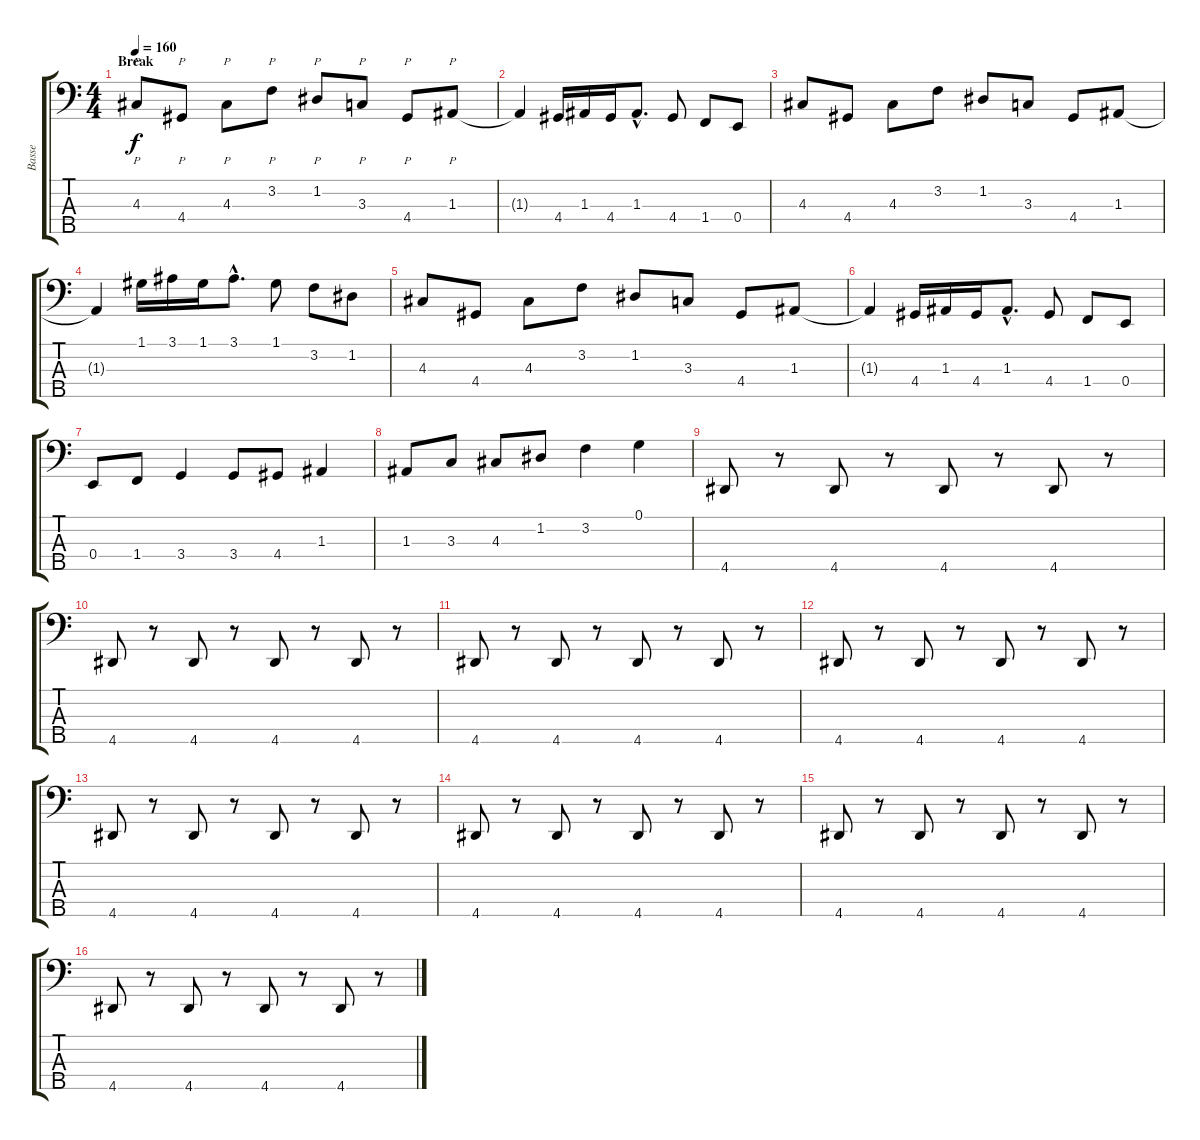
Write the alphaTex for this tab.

\track ("Basse" "Basse") {instrument electricbassfinger}
\staff {score tabs}
\tuning (G2 D2 A1 E1 B0) {hide}
\ts (4 4)
\section ("" "Break")
\tempo 160
\clef f4
\ks c
4.3.8{p dy f} 4.4.8{p} 4.3.8{p} 3.2.8{p} 1.2.8{p} 3.3.8{p} 4.4.8{p} 1.3.8{p} |
1.3{t}.4 4.4.16 1.3.16 4.4.16 1.3{hac}.8{d} 4.4.8 1.4.8 0.4.8 |
4.3.8 4.4.8 4.3.8 3.2.8 1.2.8 3.3.8 4.4.8 1.3.8 |
1.3{t}.4 1.1.16 3.1.16 1.1.16 3.1{hac}.8{d} 1.1.8 3.2.8 1.2.8 |
4.3.8 4.4.8 4.3.8 3.2.8 1.2.8 3.3.8 4.4.8 1.3.8 |
1.3{t}.4 4.4.16 1.3.16 4.4.16 1.3{hac}.8{d} 4.4.8 1.4.8 0.4.8 |
0.4.8 1.4.8 3.4.4 3.4.8 4.4.8 1.3.4 |
1.3.8 3.3.8 4.3.8 1.2.8 3.2.4 0.1.4 |
4.5.8 r.8 4.5.8 r.8 4.5.8 r.8 4.5.8 r.8 |
4.5.8 r.8 4.5.8 r.8 4.5.8 r.8 4.5.8 r.8 |
4.5.8 r.8 4.5.8 r.8 4.5.8 r.8 4.5.8 r.8 |
4.5.8 r.8 4.5.8 r.8 4.5.8 r.8 4.5.8 r.8 |
4.5.8 r.8 4.5.8 r.8 4.5.8 r.8 4.5.8 r.8 |
4.5.8 r.8 4.5.8 r.8 4.5.8 r.8 4.5.8 r.8 |
4.5.8 r.8 4.5.8 r.8 4.5.8 r.8 4.5.8 r.8 |
4.5.8 r.8 4.5.8 r.8 4.5.8 r.8 4.5.8 r.8
